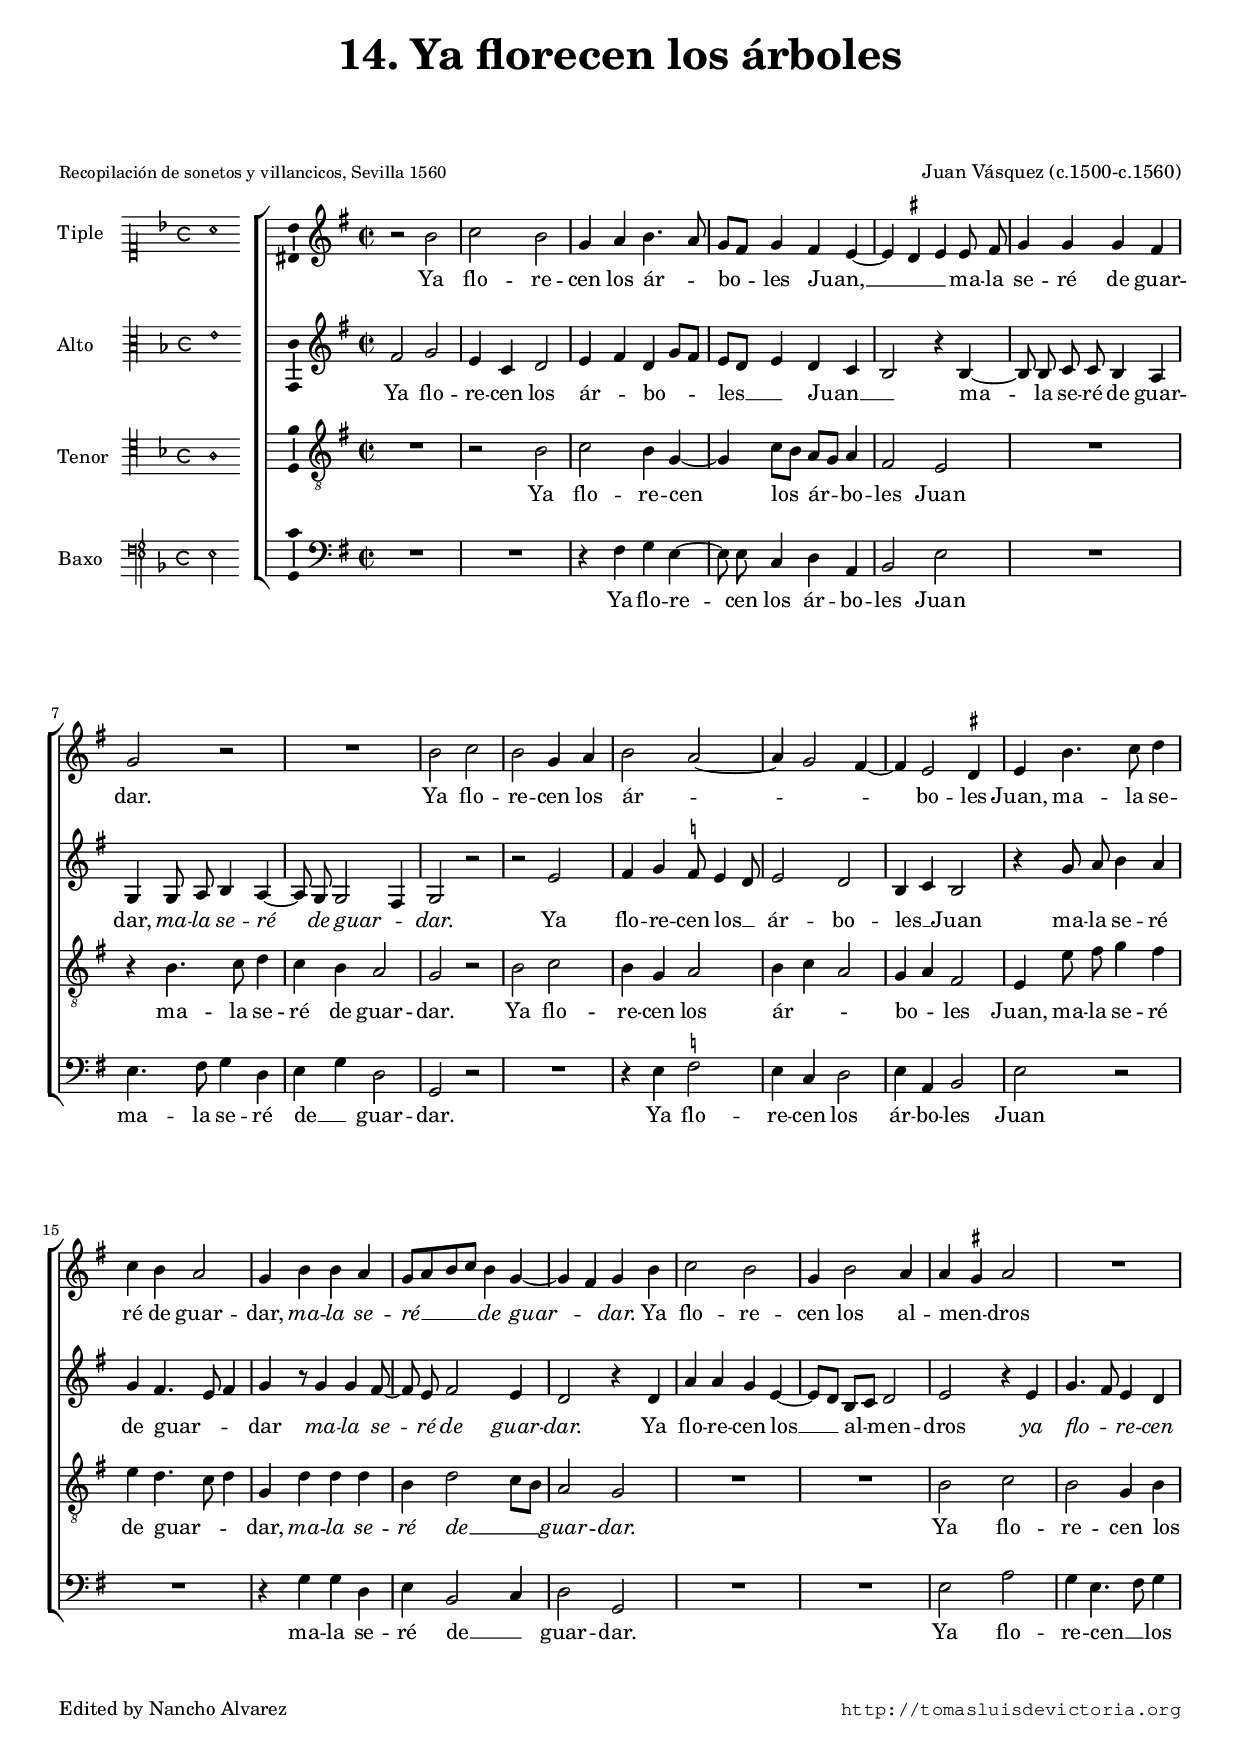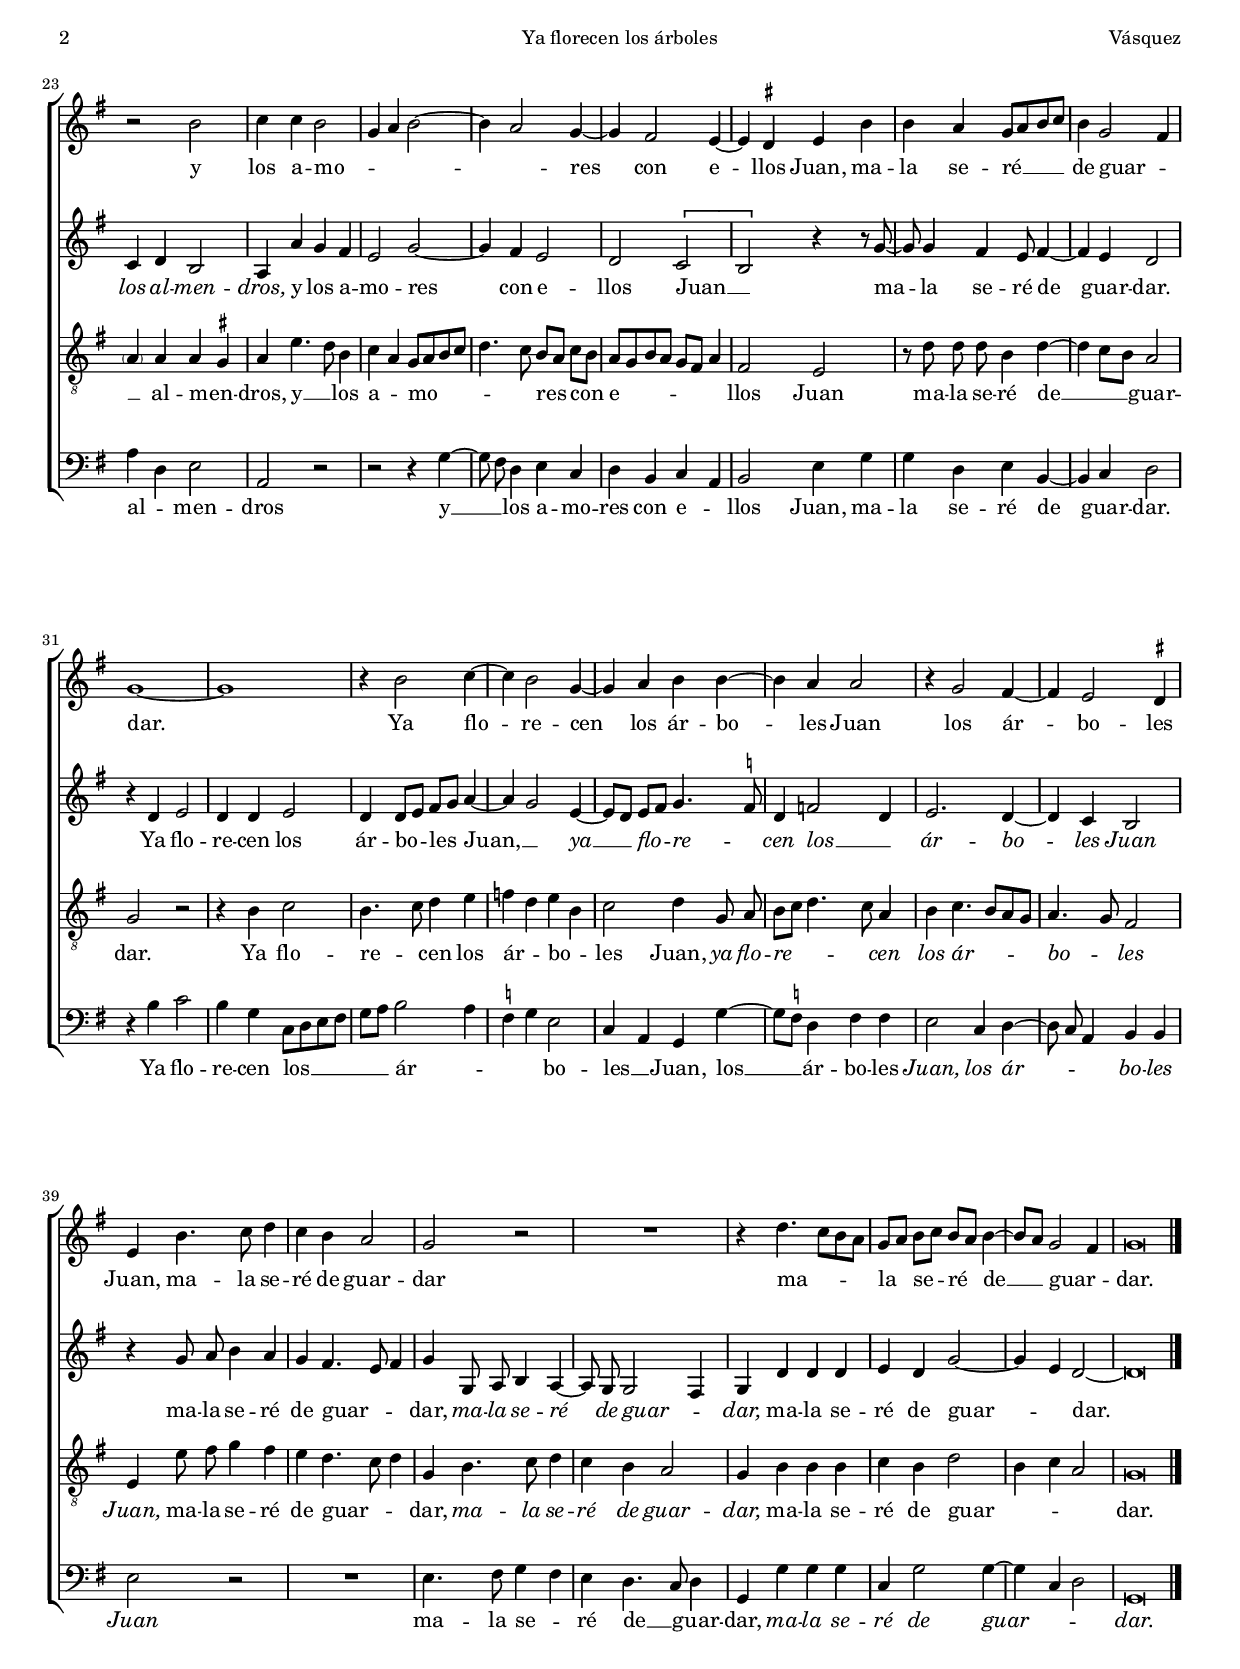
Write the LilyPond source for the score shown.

\version "2.18.0"

#(set-default-paper-size "a4")
#(set-global-staff-size 16.6)
#(ly:set-option 'point-and-click #f)
%mobile -s15.5 -i3.1

italicas=\override LyricText.font-shape = #'italic
rectas=\override LyricText.font-shape = #'upright
ss=\once \set suggestAccidentals = ##t
incipitwidth = 20
mtempo={\tempo 4 = 100}
mtempob={\tempo 4 = 50}

htitle="Ya florecen los árboles"
hcomposer="Vásquez"

\header {
	title=\markup{\fontsize #3 "14. Ya florecen los árboles"}
	%subtitle=\markup{""}
	subsubtitle=\markup{\null \vspace #3 }
        composer = \markup{"Juan Vásquez (c.1500-c.1560)"}
        pdfauthor=\composer
        %opus="(-)"
	poet=\markup{\smaller "Recopilación de sonetos y villancicos, Sevilla 1560"} 
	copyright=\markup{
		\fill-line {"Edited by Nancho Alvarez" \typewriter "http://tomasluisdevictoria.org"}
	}
%	tagline=""
}

global={\key f \major \time 2/2 \skip 1*46
        \bar "|."
}


cantus=\relative c''{
	r2 a
	bes a
	f4 g a4. g8
	f8[ e] f4 e d ~
	d \ss cis d4 d8 e
	f4 f f e
	f2 r
	R1
	a2 bes
	a f4 g
	a2 g ~
	g4 f2 e4 ~
	e d2 \ss cis4
	d4 a'4. bes8 c4
	bes4 a g2
	f4 a a g
	f8[ g a bes] a4 f ~
	f e f a
	bes2 a
	f4 a2 g4
	g \ss fis g2
	R1
	r2 a
	bes4 bes a2
	f4 g a2 ~
	a4 g2 f4 ~
	f e2 d4 ~
	d \ss cis d4 a'
	a g f8[ g a bes]
	a4 f2 e4
	f1 ~
	f
	r4 a2 bes4 ~
	bes4 a2 f4 ~
	f4 g a a ~
	a g g2
	r4 f2 e4 ~
	e d2 \ss cis4
	d4 a'4. bes8 c4
	bes4 a g2
	f2 r
	R1
	r4 c'4. bes8[ a g]
	f8[ g] a[ bes] a[ g] a4 ~
	a8[ g] f2 e4
	f\breve*1/2
}

altus=\relative c'{
	e2 f
	d4 bes c2
	d4 e c f8[ e]
	d8[ c] d4 c bes
	a2 r4 a ~
	a8 a bes bes a4 g
	f f8 g a4 g4 ~
	g8 f f2 e4
	f2 r
	r d'
	e4 f \ss ees8 d4 c8
	d2 c
	a4 bes a2
	r4 f'8 g a4 g
	f4 e4. d8 e4
	f4 r8 f4 f e8 ~
	e8 d e2 d4
	c2 r4 c
	g'4 g f d ~
	d8[ c] a[ bes] c2
	d r4 d
	f4. e8 d4 c
	bes c a2
	g4 g' f4 e
	d2 f2 ~
	f4 e4 d2
	c \[bes2
	a\] r4 r8 f' ~
	f f4 e4 d8 e4 ~
	e d4 c2
	r4 c d2
	c4 c d2
	c4 c8[ d] e8[ f] g4 ~
	g4 f2 d4 ~
	d8[ c8] d8[ e] f4. \ss ees8
	c4 ees2 c4
	d2. c4 ~
	c4 bes4 a2
	r4 f'8 g a4 g
	f e4. d8 e4
	f4 f,8 g a4 g4 ~
	g8 f8 f2 e4 
	f c' c c
	d c f2 ~
	f4 d4 c2 ~
	c\breve*1/2 % orig re
}

tenor=\relative c'{
	R1
	r2 a
	bes2 a4 f ~
	f bes8[ a] g[ f] g4
	e2 d
	R1
	r4 a'4. bes8 c4
	bes4 a g2
	f r
	a bes
	a4 f g2
	a4 bes g2
	f4 g e2
	d4 d'8 e f4 e
	d c4. bes8 c4
	f,4 c' c c
	a c2 bes8[ a]
	g2 f
	R1*2
	a2 bes
	a f4 a
	\parenthesize g g g \ss fis % la ligado al anterior
	g4 d'4. c8 a4
	bes4 g f8[ g a bes]
	c4. bes8 a8[ g] bes[ a]
	g8[ f a g] f[ e] g4
	e2 d
	r8 c'8 c c a4 c ~
	c4 bes8[ a] g2
	f2 r
	r4 a bes2
	a4. bes8 c4 d
	ees4 c d a
	bes2 c4 f,8 g
	a[ bes] c4. bes8 g4
	a4 bes4. a8[ g f]
	g4. f8 e2
	d4 d'8 e f4 e
	d c4. bes8 c4
	f,4 a4. bes8 c4
	bes4 a g2
	f4 a a a
	bes a c2
	a4 bes g2
	f\breve*1/2
}

bassus=\relative c{
	R1*2
	r4 e f d ~
	d8 d bes4 c g
	a2 d
	R1
	d4. e8 f4 c
	d f c2
	f, r
	R1
	r4 d' \ss ees2
	d4 bes c2
	d4 g, a2
	d2 r
	R1
	r4 f f c
	d a2 bes4
	c2 f,
	R1*2
	d'2 g
	f4 d4. e8 f4
	g c, d2
	g, r2
	r2 r4 f'4 ~
	f8 e8 c4 d bes
	c a bes4 g
	a2 d4 f
	f c d4 a ~
	a4 bes4 c2
	r4 a' bes2
	a4 f bes,8[ c d e]
	f[ g] a2 g4
	\ss ees4 f d2
	bes4 g f4 f'4 ~
	f8[ \ss ees8] c4 ees4 ees
	d2 bes4 c4 ~
	c8 bes8 g4 a4 a
	d2 r2
	R1
	d4. e8 f4 e
	d c4. bes8 c4
	f, f' f f
	bes,4 f'2 f4 ~
	f4 bes,4 c2
	f,\breve*1/2
}

textocantus=\lyricmode{
Ya flo -- re -- cen los ár -- _ bo -- les
Juan, __ _ _ _ 
ma -- la se -- ré de guar -- dar.
Ya flo -- re -- cen los ár -- _ _ _ bo -- les
Juan,
ma -- la se -- ré de guar -- dar,
\italicas
ma -- la se -- ré __ de guar -- _ dar.
\rectas
Ya flo -- re -- cen los al -- men -- _ dros
y los a -- mo -- _ _ _ _ res
con e -- llos Juan,
ma -- la se -- ré __ de guar -- _ dar.
Ya flo -- re -- cen los ár -- bo -- les Juan
los ár -- bo -- les Juan,
ma -- la se -- ré de guar -- dar
ma -- _ la se -- ré de __ guar -- _ dar.
}

textoaltus=\lyricmode{
Ya flo -- re -- cen los ár -- _ bo -- _ les __ _ 
Juan __ _ _ 
ma -- la se -- ré de guar -- dar,
\italicas
ma -- la se -- ré de guar -- _ dar.
\rectas
Ya flo -- re -- cen los __ _ ár -- bo -- les __ _ 
Juan
ma -- la se -- ré de guar -- _ _ dar
\italicas
ma -- la se -- ré de guar -- dar.
\rectas
Ya flo -- re -- cen los __ al -- men -- dros
\italicas
ya flo -- _ re -- cen los al -- men -- dros,
\rectas
y los a -- mo -- res con e -- llos Juan __ _
ma -- la se -- ré de guar -- dar.
Ya flo -- re -- cen los ár -- bo -- les Juan, __ _ 
\italicas
ya __ flo -- re -- _ cen los __ _ ár -- bo -- les Juan
\rectas
ma -- la se -- ré de guar -- _ _ dar,
\italicas
ma -- la se -- ré de guar -- _ dar,
\rectas
ma -- la se -- ré de guar -- _ dar.
}

textotenor=\lyricmode{
Ya flo -- re -- cen los ár -- bo -- les Juan
ma -- la se -- ré de guar -- dar.
Ya flo -- re -- cen los ár -- _ _ bo -- _ les
Juan,
ma -- la se -- ré de guar -- _ _ dar,
\italicas
ma -- la se -- ré de __ _ guar -- dar.
\rectas
Ya flo -- re -- cen los __ _ al -- men -- _ dros,
y __ _ los a -- _ mo -- _ _ res
con e -- _ _ llos Juan
ma -- la se -- ré de __ _ guar -- dar.
Ya flo -- re -- _ cen los ár -- _ bo -- _ les
Juan,
\italicas
ya flo -- re -- _ _ cen
los ár -- _ bo -- _ les Juan,
\rectas
ma -- la se -- ré de guar -- _ _ dar,
\italicas
ma -- la se -- ré de guar -- dar,
\rectas
ma -- la se -- ré de guar -- _ _ _ dar.
}

textobassus=\lyricmode{
Ya flo -- re -- cen los ár -- bo -- les Juan
ma -- la se -- ré de __ _ guar -- dar.
Ya flo -- re -- cen los ár -- bo -- les Juan
ma -- la se -- ré de __ _ guar -- dar.
Ya flo -- re -- cen __ _ los al -- _ men -- dros
y __ _ los a -- mo -- res con e -- _ llos Juan,
ma -- la se -- ré de guar -- dar.
Ya flo -- re -- cen los __ _ ár -- _ _ _ bo -- les __ _ 
Juan,
los __ ár -- bo -- les 
\italicas
Juan, los ár -- _ _ bo -- les Juan
\rectas
ma -- la se -- _ ré de __ _ guar -- dar,
\italicas
ma -- la se -- ré de guar -- _ _ dar.
}


incipitcantus=\markup{
	\score{
		{ 
		\set Staff.instrumentName="Tiple   "
		\override NoteHead.style = #'neomensural
		\override Staff.TimeSignature.style = #'neomensural
		\cadenzaOn 
		\clef "petrucci-c1"
		\key f \major
		\time 4/4
		a'1
		} 

	\layout { line-width=\incipitwidth indent = 0 }
	}
}

incipitaltus=\markup{
	\score{
		{ 
		\set Staff.instrumentName="Alto     "
		\override NoteHead.style = #'neomensural 
		\override Staff.TimeSignature.style = #'neomensural
		\cadenzaOn 
		\clef "petrucci-c3"
		\key f \major
		\time 4/4
                e'1
		} 
	\layout { line-width=\incipitwidth indent = 0 }
	}
}


incipittenor=\markup{
	\score{
		{ 
		\set Staff.instrumentName="Tenor  "
		\override NoteHead.style = #'neomensural 
		\override Staff.TimeSignature.style = #'neomensural
		\cadenzaOn 
		\clef "petrucci-c4"
		\key f \major
		\time 4/4
                a1
		} 
	\layout { line-width=\incipitwidth indent=0 }
	}
}

incipitbassus=\markup{
	\score{
		{ 
		\set Staff.instrumentName="Baxo   "
		\override NoteHead.style = #'neomensural
		\override Staff.TimeSignature.style = #'neomensural
		\cadenzaOn 
		\clef "petrucci-f4"
		\key f \major
		\time 4/4
                e2*2
		} 
	\layout { line-width=\incipitwidth indent = 0 }
	}
}

%\layout {
%       \context {\Voice
%               \remove Ligature_bracket_engraver
%               \consists Mensural_ligature_engraver
%       }
%       line-width=\incipitwidth
%       indent = 0
%}

\score {\transpose c' d'{
\new ChoirStaff<<

	\new Staff <<\global
	\new Voice="v1" {
		\set Staff.instrumentName=\incipitcantus
		\clef "treble"
		\cantus }
	\new Lyrics \lyricsto "v1" {\textocantus }
	>>

	\new Staff <<\global
	\new Voice="v2" {
		\set Staff.instrumentName=\incipitaltus
		\clef "treble"
		\altus }
	\new Lyrics \lyricsto "v2" {\textoaltus }
	>>
	
	\new Staff <<\global
	\new Voice="v3" {
		\set Staff.instrumentName=\incipittenor
		\clef "G_8"
		\tenor }
	\new Lyrics \lyricsto "v3" {\textotenor }
	>>

	\new Staff <<\global
	\new Voice="v4" {
		\set Staff.instrumentName=\incipitbassus
		\clef "bass"
		\bassus }
	\new Lyrics \lyricsto "v4" {\textobassus }
	>>
	
>>

	} % transpose

\layout{ 
	\context {\Lyrics 
		\override VerticalAxisGroup.staff-affinity = #UP
		\override VerticalAxisGroup.nonstaff-relatedstaff-spacing =
			#'((basic-distance . 0) (minimum-distance . 0) (padding . .6))
		\override LyricText.font-size = #1.2
		\override LyricHyphen.minimum-distance = #0.5
	}
	\context {\Score 
		tempoHideNote = ##t
		\override BarNumber.padding = #2 
	}
	\context {\Voice 
		%melismaBusyProperties = #'()
		autoBeaming = ##f
	}
	\context {\Staff 
                %\RemoveEmptyStaves
                %\override VerticalAxisGroup.remove-first = ##t
		\override VerticalAxisGroup.staff-staff-spacing =
			#'((basic-distance . 11) (minimum-distance . 0) (padding . 1))
		\consists Ambitus_engraver 
		\override LigatureBracket.padding = #1
	}
}

%\midi { \mtempo }

}


\paper{
	evenHeaderMarkup=\markup  \fill-line { \fromproperty #'page:page-number-string \htitle \hcomposer }
	oddHeaderMarkup= \markup  \fill-line { \on-the-fly #not-first-page \hcomposer \on-the-fly #not-first-page \htitle \on-the-fly #not-first-page \fromproperty #'page:page-number-string }
	%system-count=20
	%page-count = 8
	%systems-per-page = 3
	ragged-last-bottom = ##f
	indent=3.5\cm
	system-system-spacing =
	#'((basic-distance . 20) (minimum-distance . 0) (padding . 5))
	top-system-spacing = % header
	#'((basic-distance . 9) (minimum-distance . 0) (padding . 0))
	last-bottom-spacing = % footer
	#'((basic-distance . 13) (minimum-distance . 0) (padding . 0))
	markup-system-spacing.padding = #1.5
}
